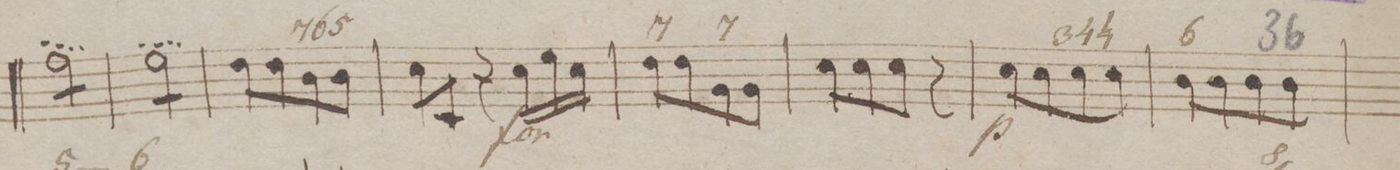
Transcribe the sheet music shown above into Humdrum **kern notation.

**kern	**fba	**dynam
*I"Organ.	*	*
*clefF4	*	*
*k[b-e-]	*	*
*M2/4	*	*
8A\L	.	.
8A\	.	.
8A\	.	.
8A\J	.	.
=33	=33	=33
8G\L	.	.
8G\	.	.
8G\	.	.
8G\J	.	.
*Xtremolo	*	*
=34	=34	=34
8F\L	.	.
8F\	.	.
8D\	7	.
.	6	.
8D\J	5	.
=35	=35	=35
8E-\L	.	.
8EE-/J	.	.
16r	.	.
16E-\LL	.	f
16G\	.	.
16E-\JJ	.	.
=36	=36	=36
8F\L	7	.
8F\	.	.
8BB-\	7	.
8BB-\J	.	.
=37	=37	=37
8E-\L	.	.
8E-\	.	.
8E-\J	.	.
8r	.	.
=38	=38	=38
8E-\L	.	p
8E-\	.	.
8E-\	3	.
8E-\J	n4r	.
=39	=39	=39
8D\L	6	.
8D\	.	.
8D\	.	.
8D\J	.	.
=40	=40	=40
*-	*-	*-
